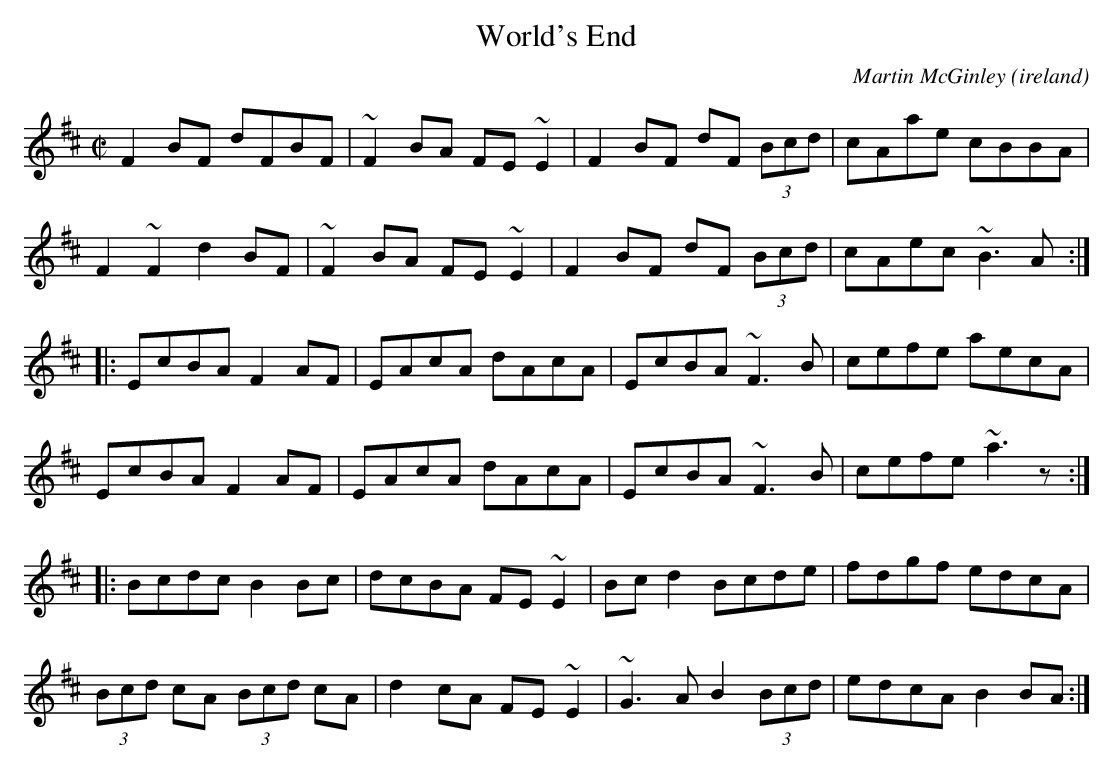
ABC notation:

X:1
T:World's End
O:ireland
C:Martin McGinley
M:C|
K:Bm
F2BF dFBF|~F2BA FE~E2|F2BF dF (3Bcd|cAae cBBA|
F2~F2 d2BF|~F2BA FE~E2|F2BF dF (3Bcd|cAec ~B3A:|
|:EcBA F2AF|EAcA dAcA|EcBA ~F3B|cefe aecA|
EcBA F2AF|EAcA dAcA|EcBA ~F3B|cefe ~a3z:|
|:Bcdc B2Bc|dcBA FE~E2|Bcd2 Bcde|fdgf edcA|
(3Bcd cA (3Bcd cA|d2cA FE~E2|~G3A B2 (3Bcd|edcA B2BA:|
